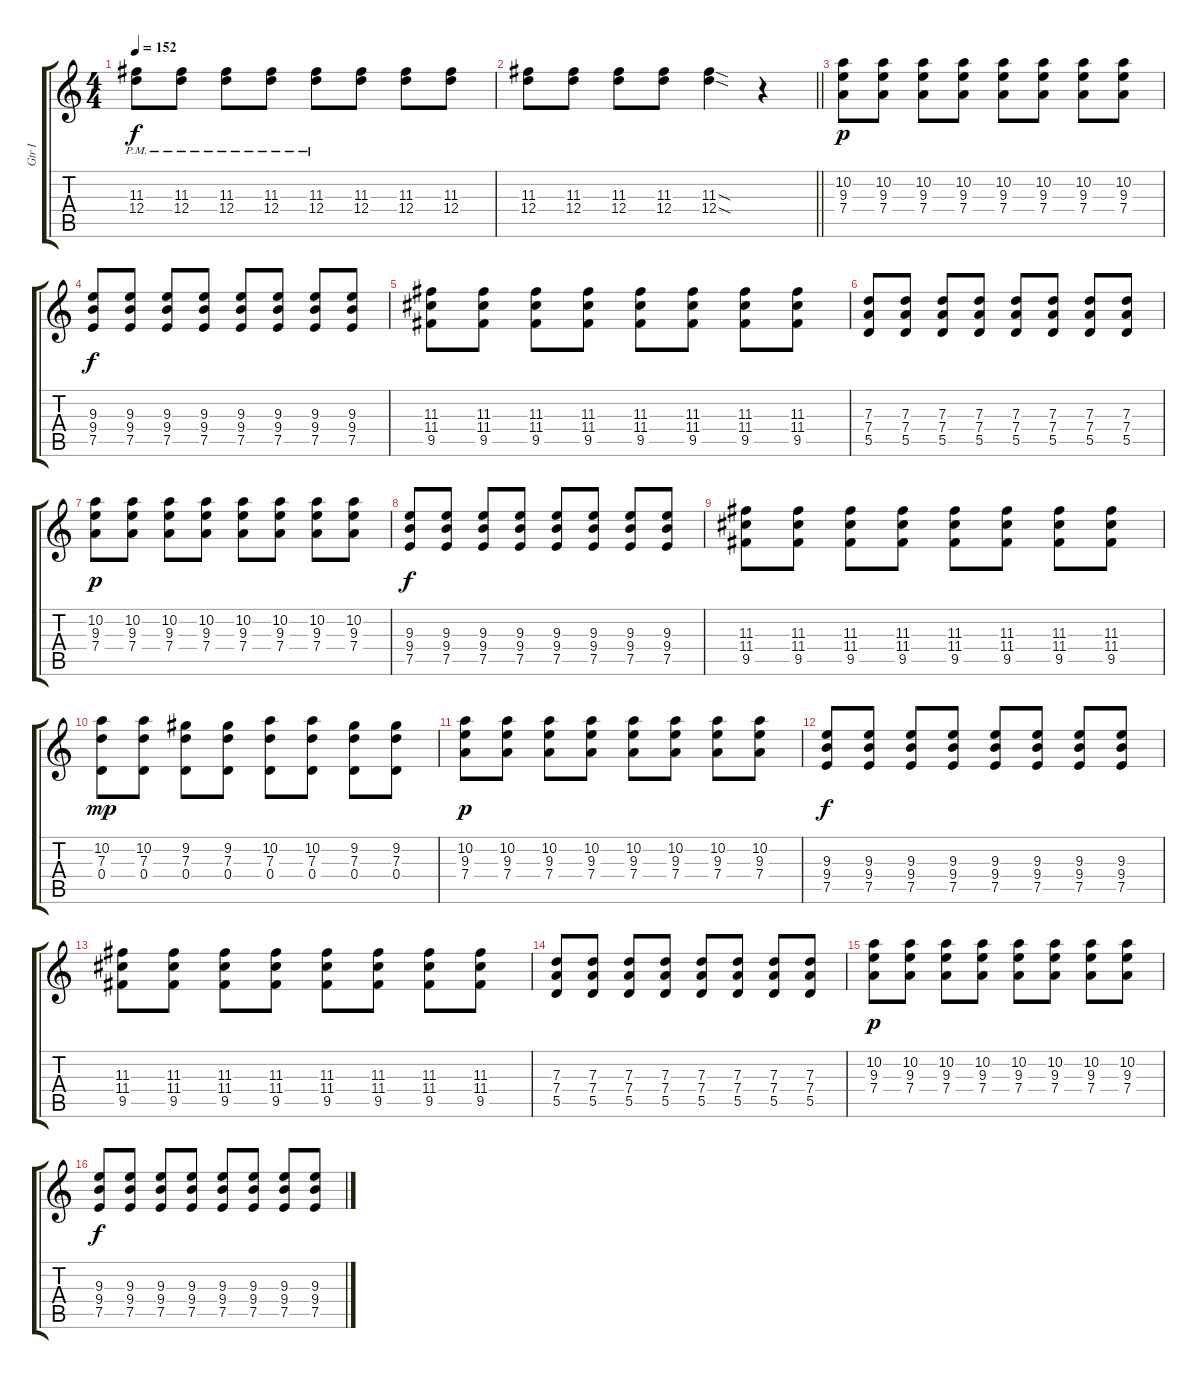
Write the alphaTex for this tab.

\track ("Gtr I" "Gtr I") {instrument overdrivenguitar}
\staff {score tabs}
\tuning (E4 B3 G3 D3 A2 E2) {hide}
\ts (4 4)
\tempo 152
\clef g2
\ks c
(11.3{pm} 12.4{pm}).8{dy f} (11.3{pm} 12.4{pm}).8 (11.3{pm} 12.4{pm}).8 (11.3{pm} 12.4{pm}).8 (11.3{pm} 12.4{pm}).8 (11.3 12.4).8 (11.3 12.4).8 (11.3 12.4).8 |
\barLineRight lightlight
(11.3 12.4).8 (11.3 12.4).8 (11.3 12.4).8 (11.3 12.4).8 (11.3{sod} 12.4{sod}).4 r.4 |
(10.2 9.3 7.4).8{dy p volume 13 balance 5} (10.2 9.3 7.4).8 (10.2 9.3 7.4).8 (10.2 9.3 7.4).8 (10.2 9.3 7.4).8 (10.2 9.3 7.4).8 (10.2 9.3 7.4).8 (10.2 9.3 7.4).8 |
(9.3 9.4 7.5).8{dy f} (9.3 9.4 7.5).8 (9.3 9.4 7.5).8 (9.3 9.4 7.5).8 (9.3 9.4 7.5).8 (9.3 9.4 7.5).8 (9.3 9.4 7.5).8 (9.3 9.4 7.5).8 |
(11.3 11.4 9.5).8 (11.3 11.4 9.5).8 (11.3 11.4 9.5).8 (11.3 11.4 9.5).8 (11.3 11.4 9.5).8 (11.3 11.4 9.5).8 (11.3 11.4 9.5).8 (11.3 11.4 9.5).8 |
(7.3 7.4 5.5).8 (7.3 7.4 5.5).8 (7.3 7.4 5.5).8 (7.3 7.4 5.5).8 (7.3 7.4 5.5).8 (7.3 7.4 5.5).8 (7.3 7.4 5.5).8 (7.3 7.4 5.5).8 |
(10.2 9.3 7.4).8{dy p} (10.2 9.3 7.4).8 (10.2 9.3 7.4).8 (10.2 9.3 7.4).8 (10.2 9.3 7.4).8 (10.2 9.3 7.4).8 (10.2 9.3 7.4).8 (10.2 9.3 7.4).8 |
(9.3 9.4 7.5).8{dy f} (9.3 9.4 7.5).8 (9.3 9.4 7.5).8 (9.3 9.4 7.5).8 (9.3 9.4 7.5).8 (9.3 9.4 7.5).8 (9.3 9.4 7.5).8 (9.3 9.4 7.5).8 |
(11.3 11.4 9.5).8 (11.3 11.4 9.5).8 (11.3 11.4 9.5).8 (11.3 11.4 9.5).8 (11.3 11.4 9.5).8 (11.3 11.4 9.5).8 (11.3 11.4 9.5).8 (11.3 11.4 9.5).8 |
(10.2 7.3 0.4).8{dy mp} (10.2 7.3 0.4).8 (9.2 7.3 0.4).8 (9.2 7.3 0.4).8 (10.2 7.3 0.4).8 (10.2 7.3 0.4).8 (9.2 7.3 0.4).8 (9.2 7.3 0.4).8 |
(10.2 9.3 7.4).8{dy p} (10.2 9.3 7.4).8 (10.2 9.3 7.4).8 (10.2 9.3 7.4).8 (10.2 9.3 7.4).8 (10.2 9.3 7.4).8 (10.2 9.3 7.4).8 (10.2 9.3 7.4).8 |
(9.3 9.4 7.5).8{dy f} (9.3 9.4 7.5).8 (9.3 9.4 7.5).8 (9.3 9.4 7.5).8 (9.3 9.4 7.5).8 (9.3 9.4 7.5).8 (9.3 9.4 7.5).8 (9.3 9.4 7.5).8 |
(11.3 11.4 9.5).8 (11.3 11.4 9.5).8 (11.3 11.4 9.5).8 (11.3 11.4 9.5).8 (11.3 11.4 9.5).8 (11.3 11.4 9.5).8 (11.3 11.4 9.5).8 (11.3 11.4 9.5).8 |
(7.3 7.4 5.5).8 (7.3 7.4 5.5).8 (7.3 7.4 5.5).8 (7.3 7.4 5.5).8 (7.3 7.4 5.5).8 (7.3 7.4 5.5).8 (7.3 7.4 5.5).8 (7.3 7.4 5.5).8 |
(10.2 9.3 7.4).8{dy p} (10.2 9.3 7.4).8 (10.2 9.3 7.4).8 (10.2 9.3 7.4).8 (10.2 9.3 7.4).8 (10.2 9.3 7.4).8 (10.2 9.3 7.4).8 (10.2 9.3 7.4).8 |
(9.3 9.4 7.5).8{dy f} (9.3 9.4 7.5).8 (9.3 9.4 7.5).8 (9.3 9.4 7.5).8 (9.3 9.4 7.5).8 (9.3 9.4 7.5).8 (9.3 9.4 7.5).8 (9.3 9.4 7.5).8
